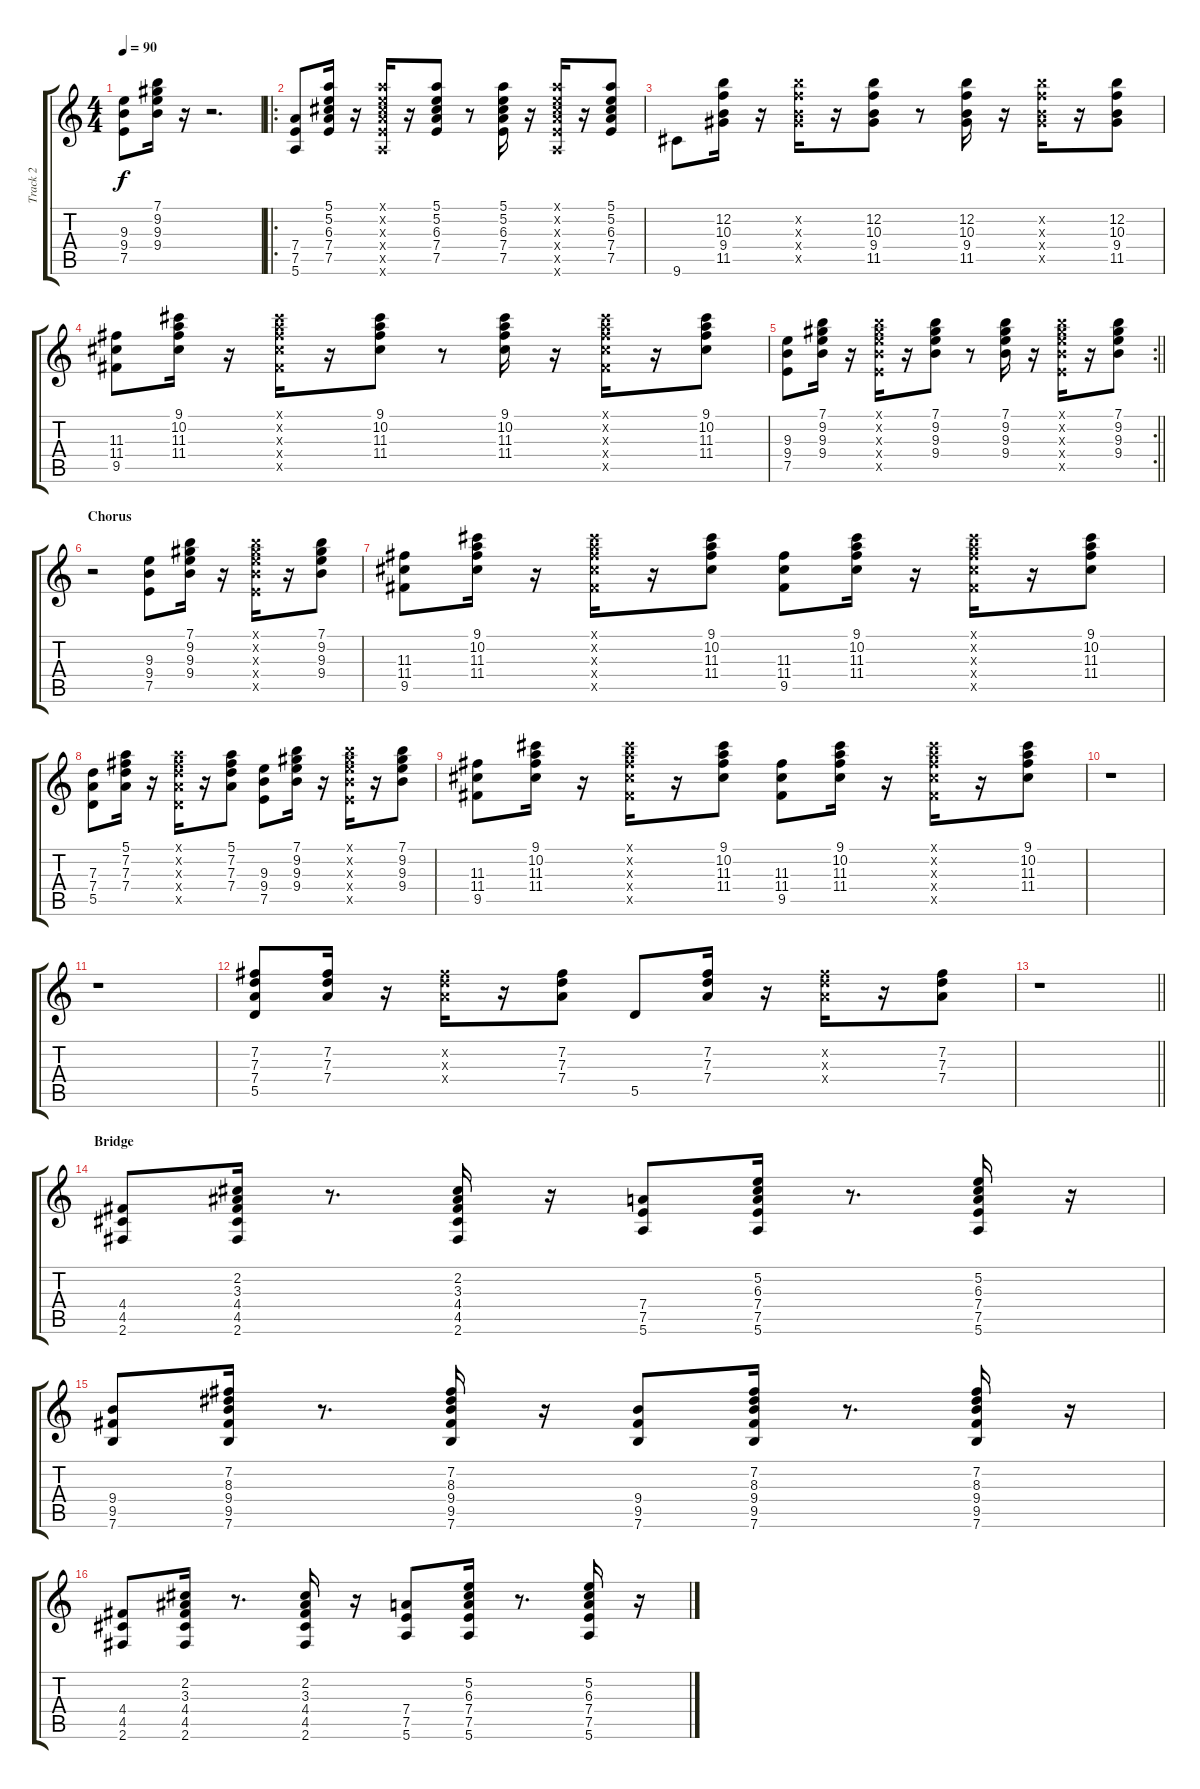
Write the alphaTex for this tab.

\track ("Track 2" "Track 2") {instrument acousticguitarnylon}
\staff {score tabs}
\tuning (E4 B3 G3 D3 A2 E2) {hide}
\ts (4 4)
\tempo 90
\clef g2
\ks c
(9.3 9.4 7.5).8{dy f} (7.1 9.2 9.3 9.4).16 r.16 r.2{d} |
\ro
(7.4 7.5 5.6).8 (5.1 5.2 6.3 7.4 7.5).16 r.16 (5.1{x} 5.2{x} 6.3{x} 7.4{x} 7.5{x} 5.6{x}).16 r.16 (5.1 5.2 6.3 7.4 7.5).8 r.8 (5.1 5.2 6.3 7.4 7.5).16 r.16 (5.1{x} 5.2{x} 6.3{x} 7.4{x} 7.5{x} 5.6{x}).16 r.16 (5.1 5.2 6.3 7.4 7.5).8 |
9.6.8 (12.2 10.3 9.4 11.5).16 r.16 (12.2{x} 10.3{x} 9.4{x} 11.5{x}).16 r.16 (12.2 10.3 9.4 11.5).8 r.8 (12.2 10.3 9.4 11.5).16 r.16 (12.2{x} 10.3{x} 9.4{x} 11.5{x}).16 r.16 (12.2 10.3 9.4 11.5).8 |
(11.3 11.4 9.5).8 (9.1 10.2 11.3 11.4).16 r.16 (9.1{x} 10.2{x} 11.3{x} 11.4{x} 9.5{x}).16 r.16 (9.1 10.2 11.3 11.4).8 r.8 (9.1 10.2 11.3 11.4).16 r.16 (9.1{x} 10.2{x} 11.3{x} 11.4{x} 9.5{x}).16 r.16 (9.1 10.2 11.3 11.4).8 |
\rc 2
\barLineRight lightlight
(9.3 9.4 7.5).8 (7.1 9.2 9.3 9.4).16 r.16 (7.1{x} 9.2{x} 9.3{x} 9.4{x} 7.5{x}).16 r.16 (7.1 9.2 9.3 9.4).8 r.8 (7.1 9.2 9.3 9.4).16 r.16 (7.1{x} 9.2{x} 9.3{x} 9.4{x} 7.5{x}).16 r.16 (7.1 9.2 9.3 9.4).8 |
\section ("" "Chorus")
r.2 (9.3 9.4 7.5).8 (7.1 9.2 9.3 9.4).16 r.16 (7.1{x} 9.2{x} 9.3{x} 9.4{x} 7.5{x}).16 r.16 (7.1 9.2 9.3 9.4).8 |
(11.3 11.4 9.5).8 (9.1 10.2 11.3 11.4).16 r.16 (9.1{x} 10.2{x} 11.3{x} 11.4{x} 9.5{x}).16 r.16 (9.1 10.2 11.3 11.4).8 (11.3 11.4 9.5).8 (9.1 10.2 11.3 11.4).16 r.16 (9.1{x} 10.2{x} 11.3{x} 11.4{x} 9.5{x}).16 r.16 (9.1 10.2 11.3 11.4).8 |
(7.3 7.4 5.5).8 (5.1 7.2 7.3 7.4).16 r.16 (5.1{x} 7.2{x} 7.3{x} 7.4{x} 5.5{x}).16 r.16 (5.1 7.2 7.3 7.4).8 (9.3 9.4 7.5).8 (7.1 9.2 9.3 9.4).16 r.16 (7.1{x} 9.2{x} 9.3{x} 9.4{x} 7.5{x}).16 r.16 (7.1 9.2 9.3 9.4).8 |
(11.3 11.4 9.5).8 (9.1 10.2 11.3 11.4).16 r.16 (9.1{x} 10.2{x} 11.3{x} 11.4{x} 9.5{x}).16 r.16 (9.1 10.2 11.3 11.4).8 (11.3 11.4 9.5).8 (9.1 10.2 11.3 11.4).16 r.16 (9.1{x} 10.2{x} 11.3{x} 11.4{x} 9.5{x}).16 r.16 (9.1 10.2 11.3 11.4).8 |
r.1 |
r.1 |
(7.2 7.3 7.4 5.5).8 (7.2 7.3 7.4).16 r.16 (7.2{x} 7.3{x} 7.4{x}).16 r.16 (7.2 7.3 7.4).8 5.5.8 (7.2 7.3 7.4).16 r.16 (7.2{x} 7.3{x} 7.4{x}).16 r.16 (7.2 7.3 7.4).8 |
\barLineRight lightlight
r.1 |
\section ("" "Bridge")
(4.4 4.5 2.6).8 (2.2 3.3 4.4 4.5 2.6).16 r.8{d} (2.2 3.3 4.4 4.5 2.6).16 r.16 (7.4 7.5 5.6).8 (5.2 6.3 7.4 7.5 5.6).16 r.8{d} (5.2 6.3 7.4 7.5 5.6).16 r.16 |
(9.4 9.5 7.6).8 (7.2 8.3 9.4 9.5 7.6).16 r.8{d} (7.2 8.3 9.4 9.5 7.6).16 r.16 (9.4 9.5 7.6).8 (7.2 8.3 9.4 9.5 7.6).16 r.8{d} (7.2 8.3 9.4 9.5 7.6).16 r.16 |
(4.4 4.5 2.6).8 (2.2 3.3 4.4 4.5 2.6).16 r.8{d} (2.2 3.3 4.4 4.5 2.6).16 r.16 (7.4 7.5 5.6).8 (5.2 6.3 7.4 7.5 5.6).16 r.8{d} (5.2 6.3 7.4 7.5 5.6).16 r.16
